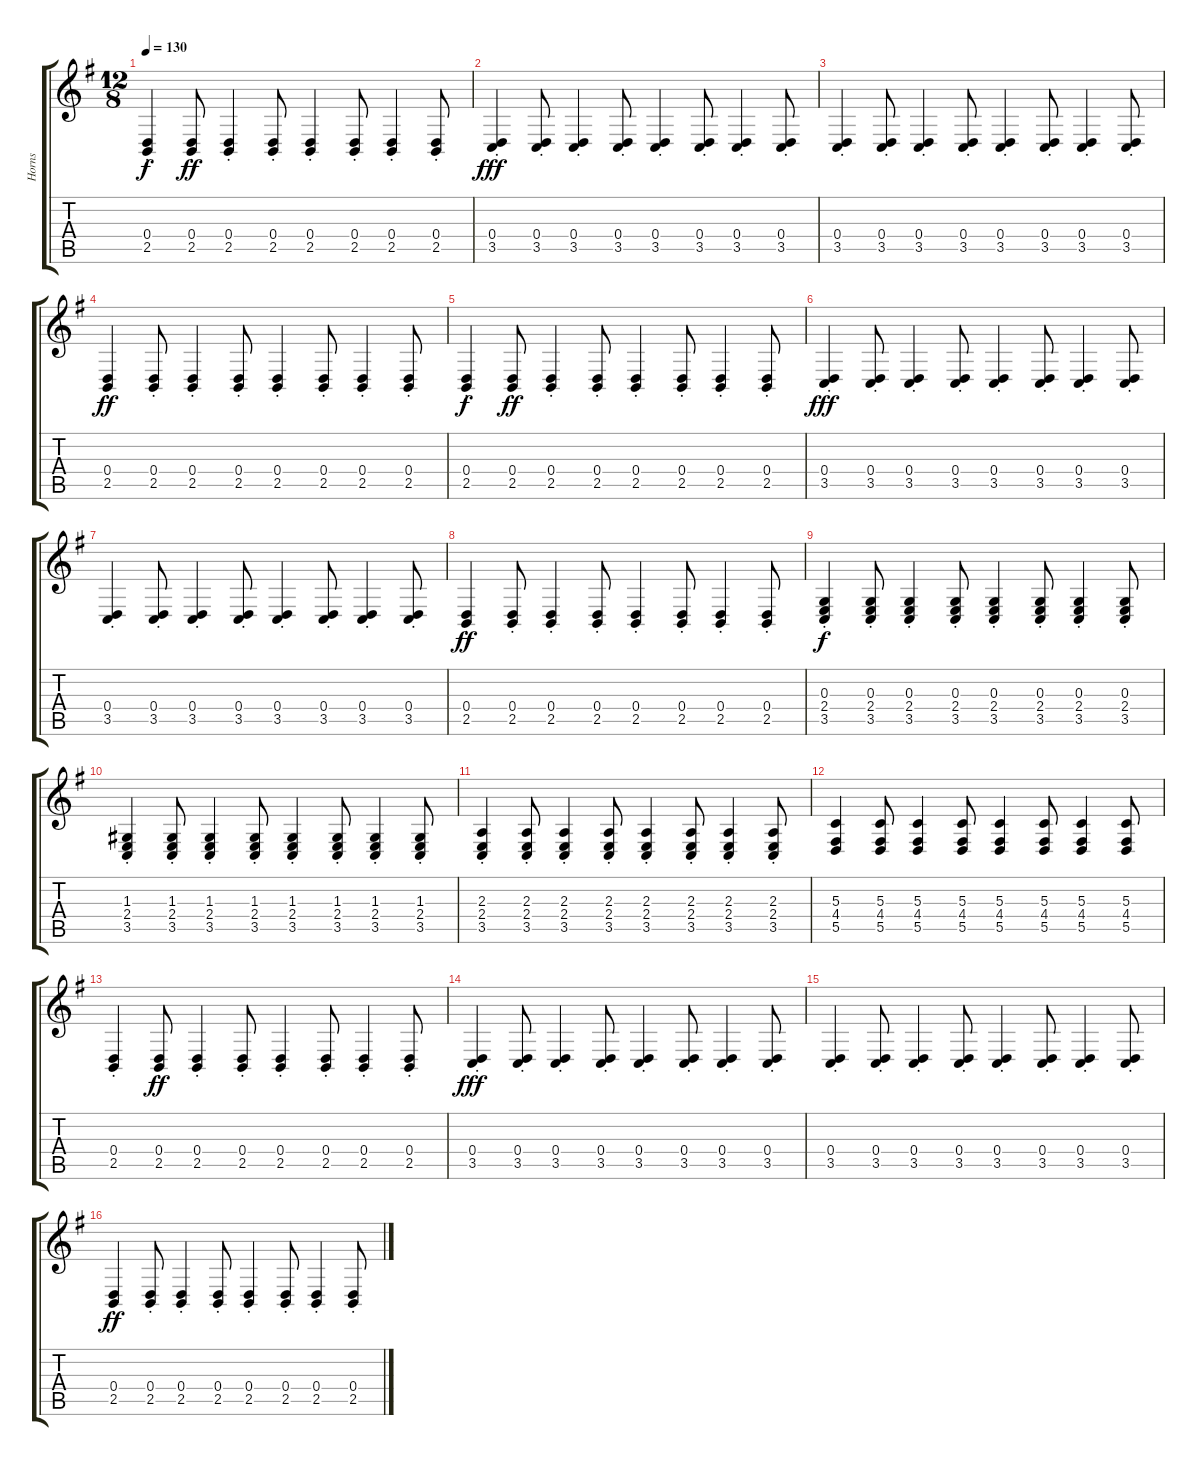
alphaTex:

\track ("Horns" "Horns") {instrument trombone}
\staff {score tabs}
\tuning (E4 B3 G3 D3 A2 E2) {hide}
\ts (12 8)
\tempo 130
\clef g2
\ks g
(0.4{st} 2.5{st}).4{dy f instrument trombone} (0.4{st} 2.5{st}).8{dy ff} (0.4{st} 2.5{st}).4 (0.4{st} 2.5{st}).8 (0.4{st} 2.5{st}).4 (0.4{st} 2.5{st}).8 (0.4{st} 2.5{st}).4 (0.4{st} 2.5{st}).8 |
(0.4{st} 3.5{st}).4{dy fff} (0.4{st} 3.5{st}).8 (0.4{st} 3.5{st}).4 (0.4{st} 3.5{st}).8 (0.4{st} 3.5{st}).4 (0.4{st} 3.5{st}).8 (0.4{st} 3.5{st}).4 (0.4{st} 3.5{st}).8 |
(0.4{st} 3.5{st}).4 (0.4{st} 3.5{st}).8 (0.4{st} 3.5{st}).4 (0.4{st} 3.5{st}).8 (0.4{st} 3.5{st}).4 (0.4{st} 3.5{st}).8 (0.4{st} 3.5{st}).4 (0.4{st} 3.5{st}).8 |
(0.4{st} 2.5{st}).4{dy ff} (0.4{st} 2.5{st}).8 (0.4{st} 2.5{st}).4 (0.4{st} 2.5{st}).8 (0.4{st} 2.5{st}).4 (0.4{st} 2.5{st}).8 (0.4{st} 2.5{st}).4 (0.4{st} 2.5{st}).8 |
(0.4{st} 2.5{st}).4{dy f} (0.4{st} 2.5{st}).8{dy ff} (0.4{st} 2.5{st}).4 (0.4{st} 2.5{st}).8 (0.4{st} 2.5{st}).4 (0.4{st} 2.5{st}).8 (0.4{st} 2.5{st}).4 (0.4{st} 2.5{st}).8 |
(0.4{st} 3.5{st}).4{dy fff} (0.4{st} 3.5{st}).8 (0.4{st} 3.5{st}).4 (0.4{st} 3.5{st}).8 (0.4{st} 3.5{st}).4 (0.4{st} 3.5{st}).8 (0.4{st} 3.5{st}).4 (0.4{st} 3.5{st}).8 |
(0.4{st} 3.5{st}).4 (0.4{st} 3.5{st}).8 (0.4{st} 3.5{st}).4 (0.4{st} 3.5{st}).8 (0.4{st} 3.5{st}).4 (0.4{st} 3.5{st}).8 (0.4{st} 3.5{st}).4 (0.4{st} 3.5{st}).8 |
(0.4{st} 2.5{st}).4{dy ff} (0.4{st} 2.5{st}).8 (0.4{st} 2.5{st}).4 (0.4{st} 2.5{st}).8 (0.4{st} 2.5{st}).4 (0.4{st} 2.5{st}).8 (0.4{st} 2.5{st}).4 (0.4{st} 2.5{st}).8 |
(0.3{st} 2.4{st} 3.5{st}).4{dy f} (0.3{st} 2.4{st} 3.5{st}).8 (0.3{st} 2.4{st} 3.5{st}).4 (0.3{st} 2.4{st} 3.5{st}).8 (0.3{st} 2.4{st} 3.5{st}).4 (0.3{st} 2.4{st} 3.5{st}).8 (0.3{st} 2.4{st} 3.5{st}).4 (0.3{st} 2.4{st} 3.5{st}).8 |
(1.3{st} 2.4{st} 3.5{st}).4 (1.3{st} 2.4{st} 3.5{st}).8 (1.3{st} 2.4{st} 3.5{st}).4 (1.3{st} 2.4{st} 3.5{st}).8 (1.3{st} 2.4{st} 3.5{st}).4 (1.3{st} 2.4{st} 3.5{st}).8 (1.3{st} 2.4{st} 3.5{st}).4 (1.3{st} 2.4{st} 3.5{st}).8 |
(2.3{st} 2.4{st} 3.5{st}).4 (2.3{st} 2.4{st} 3.5{st}).8 (2.3{st} 2.4{st} 3.5{st}).4 (2.3{st} 2.4{st} 3.5{st}).8 (2.3{st} 2.4{st} 3.5{st}).4 (2.3{st} 2.4{st} 3.5{st}).8 (2.3{st} 2.4{st} 3.5{st}).4 (2.3{st} 2.4{st} 3.5{st}).8 |
(5.3 4.4 5.5).4 (5.3 4.4 5.5).8 (5.3 4.4 5.5).4 (5.3 4.4 5.5).8 (5.3 4.4 5.5).4 (5.3 4.4 5.5).8 (5.3 4.4 5.5).4 (5.3 4.4 5.5).8 |
(0.4{st} 2.5{st}).4 (0.4{st} 2.5{st}).8{dy ff} (0.4{st} 2.5{st}).4 (0.4{st} 2.5{st}).8 (0.4{st} 2.5{st}).4 (0.4{st} 2.5{st}).8 (0.4{st} 2.5{st}).4 (0.4{st} 2.5{st}).8 |
(0.4{st} 3.5{st}).4{dy fff} (0.4{st} 3.5{st}).8 (0.4{st} 3.5{st}).4 (0.4{st} 3.5{st}).8 (0.4{st} 3.5{st}).4 (0.4{st} 3.5{st}).8 (0.4{st} 3.5{st}).4 (0.4{st} 3.5{st}).8 |
(0.4{st} 3.5{st}).4 (0.4{st} 3.5{st}).8 (0.4{st} 3.5{st}).4 (0.4{st} 3.5{st}).8 (0.4{st} 3.5{st}).4 (0.4{st} 3.5{st}).8 (0.4{st} 3.5{st}).4 (0.4{st} 3.5{st}).8 |
(0.4{st} 2.5{st}).4{dy ff} (0.4{st} 2.5{st}).8 (0.4{st} 2.5{st}).4 (0.4{st} 2.5{st}).8 (0.4{st} 2.5{st}).4 (0.4{st} 2.5{st}).8 (0.4{st} 2.5{st}).4 (0.4{st} 2.5{st}).8
